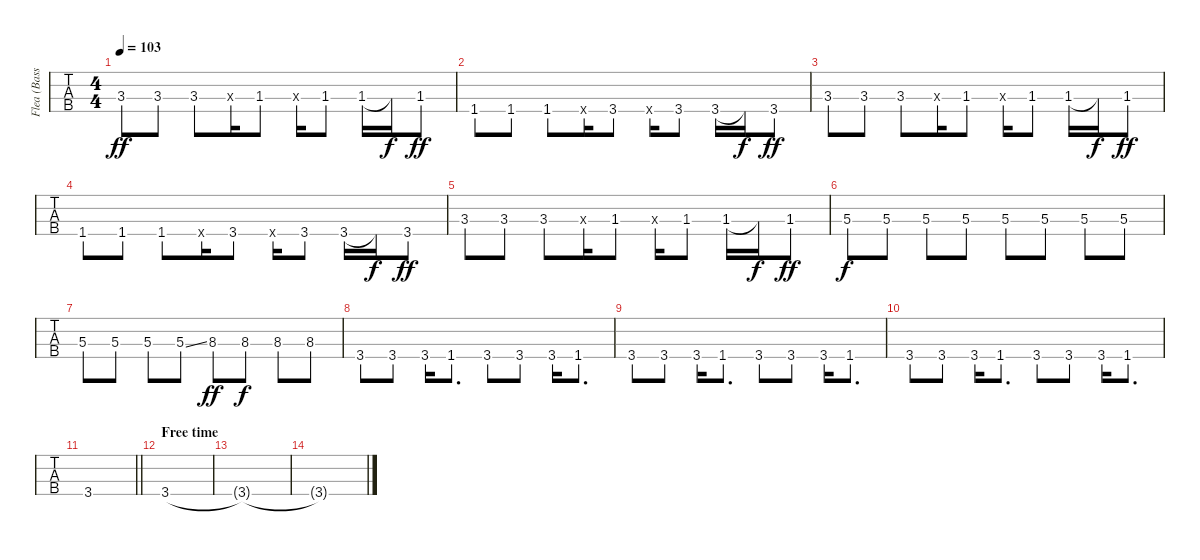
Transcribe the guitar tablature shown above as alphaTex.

\track ("Flea (Bass)" "Flea (Bass") {instrument electricbassfinger}
\staff {tabs}
\tuning (G2 D2 A1 E1) {hide}
\ts (4 4)
\tempo 103
\clef f4
\ks bb
3.3.8{dy ff} 3.3.8 3.3.8 0.3{x}.16 1.3.8 0.3{x}.16 1.3.8 1.3.16 1.3{t}.16{dy f} 1.3.8{dy ff} |
1.4.8 1.4.8 1.4.8 0.4{x}.16 3.4.8 0.4{x}.16 3.4.8 3.4.16 3.4{t}.16{dy f} 3.4.8{dy ff} |
3.3.8 3.3.8 3.3.8 0.3{x}.16 1.3.8 0.3{x}.16 1.3.8 1.3.16 1.3{t}.16{dy f} 1.3.8{dy ff} |
1.4.8 1.4.8 1.4.8 0.4{x}.16 3.4.8 0.4{x}.16 3.4.8 3.4.16 3.4{t}.16{dy f} 3.4.8{dy ff} |
3.3.8 3.3.8 3.3.8 0.3{x}.16 1.3.8 0.3{x}.16 1.3.8 1.3.16 1.3{t}.16{dy f} 1.3.8{dy ff} |
5.3.8{dy f} 5.3.8 5.3.8 5.3.8 5.3.8 5.3.8 5.3.8 5.3.8 |
5.3.8 5.3.8 5.3.8 5.3{ss}.8 8.3.8{dy ff} 8.3.8{dy f} 8.3.8 8.3.8 |
3.4.8 3.4.8 3.4.16 1.4.8{d} 3.4.8 3.4.8 3.4.16 1.4.8{d} |
3.4.8 3.4.8 3.4.16 1.4.8{d} 3.4.8 3.4.8 3.4.16 1.4.8{d} |
3.4.8 3.4.8 3.4.16 1.4.8{d} 3.4.8 3.4.8 3.4.16 1.4.8{d} |
\barLineRight lightlight
3.4.1 |
\section ("" "Free time")
3.4.1 |
3.4{t}.1 |
3.4{t}.1
